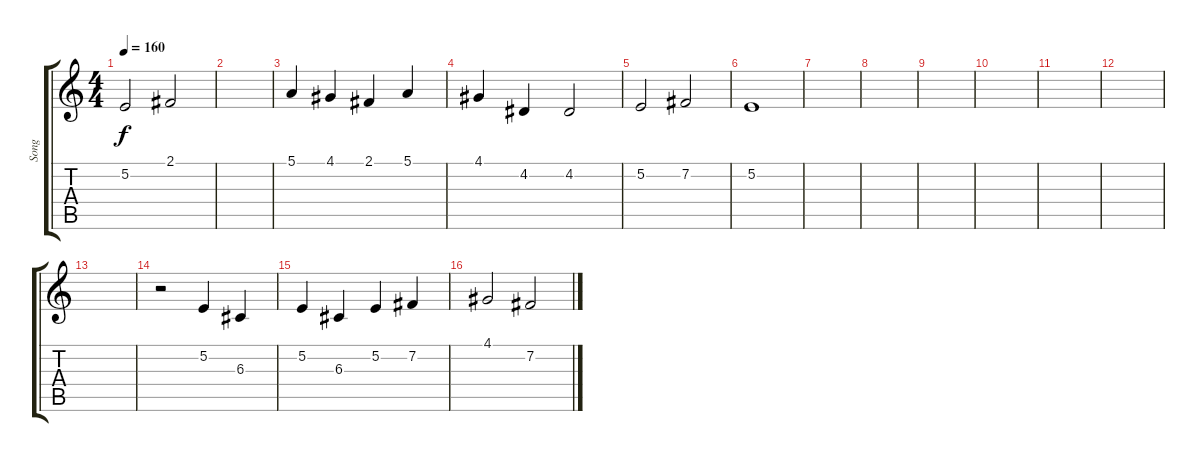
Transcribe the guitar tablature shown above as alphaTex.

\track ("Song" "Song") {instrument viola}
\staff {score tabs}
\tuning (E4 B3 G3 D3 A2 E2) {hide}
\ts (4 4)
\tempo 160
\clef g2
\ks c
5.2.2{dy f} 2.1.2 |
|
5.1.4 4.1.4 2.1.4 5.1.4 |
4.1.4 4.2.4 4.2.2 |
5.2.2 7.2.2 |
5.2.1 |
|
|
|
|
|
|
|
r.2 5.2.4 6.3.4 |
5.2.4 6.3.4 5.2.4 7.2.4 |
4.1.2 7.2.2
